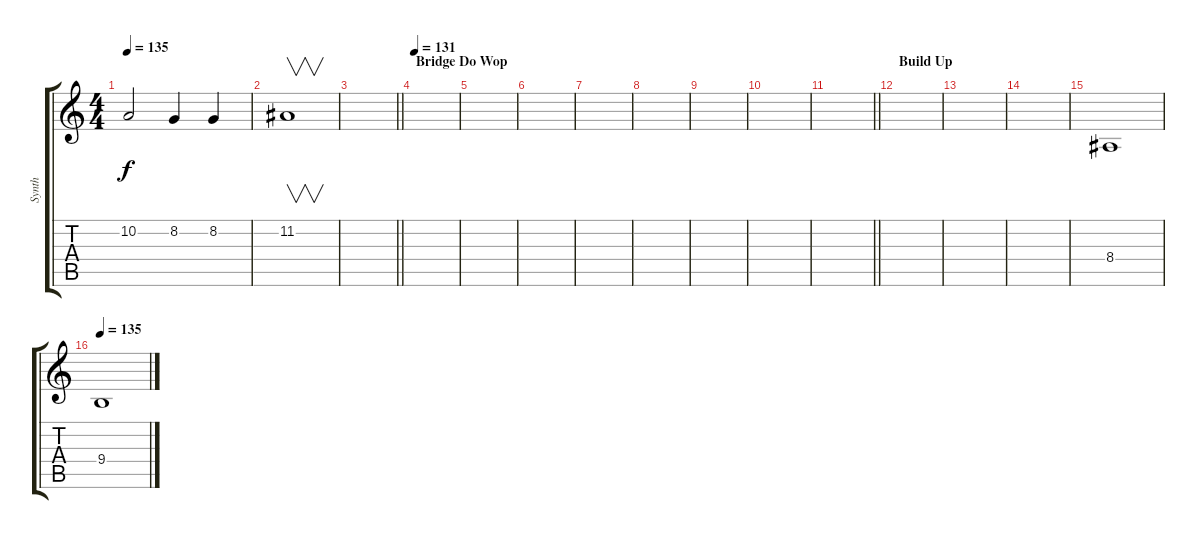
\track ("Synth" "Synth") {instrument lead2sawtooth}
\staff {score tabs}
\tuning (E4 B3 G3 D3 A2 E2) {hide}
\ts (4 4)
\tempo 135
\clef g2
\ks c
10.2.2{dy f} 8.2.4 8.2.4 |
11.2.1{v volume 12} |
\barLineRight lightlight
|
\section ("" "Bridge Do Wop")
\tempo 131
|
|
|
|
|
|
|
\barLineRight lightlight
|
\section ("" "Build Up")
|
|
|
8.4.1{volume 6} |
\tempo 135
9.4.1
